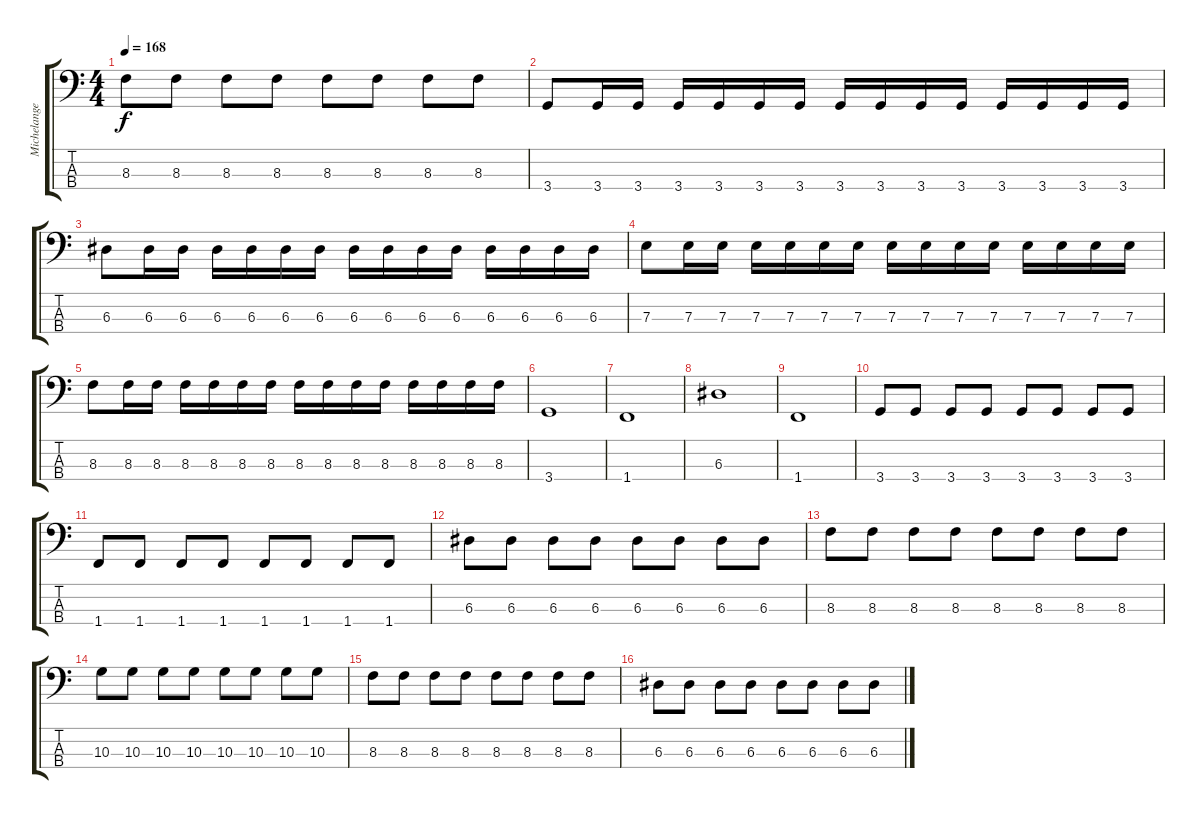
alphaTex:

\track ("Michelangelo" "Michelange") {instrument electricbassfinger}
\staff {score tabs}
\tuning (G2 D2 A1 E1) {hide}
\ts (4 4)
\tempo 168
\clef f4
\ks c
8.3.8{dy f} 8.3.8 8.3.8 8.3.8 8.3.8 8.3.8 8.3.8 8.3.8 |
3.4.8 3.4.16 3.4.16 3.4.16 3.4.16 3.4.16 3.4.16 3.4.16 3.4.16 3.4.16 3.4.16 3.4.16 3.4.16 3.4.16 3.4.16 |
6.3.8 6.3.16 6.3.16 6.3.16 6.3.16 6.3.16 6.3.16 6.3.16 6.3.16 6.3.16 6.3.16 6.3.16 6.3.16 6.3.16 6.3.16 |
7.3.8 7.3.16 7.3.16 7.3.16 7.3.16 7.3.16 7.3.16 7.3.16 7.3.16 7.3.16 7.3.16 7.3.16 7.3.16 7.3.16 7.3.16 |
8.3.8 8.3.16 8.3.16 8.3.16 8.3.16 8.3.16 8.3.16 8.3.16 8.3.16 8.3.16 8.3.16 8.3.16 8.3.16 8.3.16 8.3.16 |
3.4.1 |
1.4.1 |
6.3.1 |
1.4.1 |
3.4.8 3.4.8 3.4.8 3.4.8 3.4.8 3.4.8 3.4.8 3.4.8 |
1.4.8 1.4.8 1.4.8 1.4.8 1.4.8 1.4.8 1.4.8 1.4.8 |
6.3.8 6.3.8 6.3.8 6.3.8 6.3.8 6.3.8 6.3.8 6.3.8 |
8.3.8 8.3.8 8.3.8 8.3.8 8.3.8 8.3.8 8.3.8 8.3.8 |
10.3.8 10.3.8 10.3.8 10.3.8 10.3.8 10.3.8 10.3.8 10.3.8 |
8.3.8 8.3.8 8.3.8 8.3.8 8.3.8 8.3.8 8.3.8 8.3.8 |
6.3.8 6.3.8 6.3.8 6.3.8 6.3.8 6.3.8 6.3.8 6.3.8
